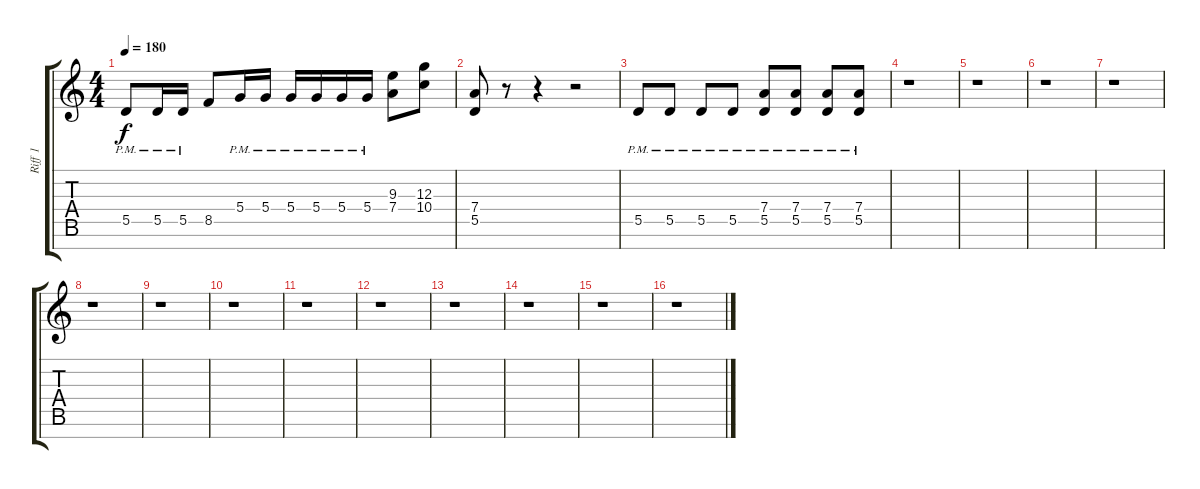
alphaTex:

\track ("Riff 1" "Riff 1") {instrument distortionguitar}
\staff {score tabs}
\tuning (E4 B3 G3 D3 A2 E2 B1) {hide}
\ts (4 4)
\tempo 180
\clef g2
\ks c
5.5{pm}.8{dy f} 5.5{pm}.16 5.5{pm}.16 8.5.8 5.4{pm}.16 5.4{pm}.16 5.4{pm}.16 5.4{pm}.16 5.4{pm}.16 5.4{pm}.16 (9.3 7.4).8 (12.3 10.4).8 |
(7.4 5.5).8 r.8 r.4 r.2 |
5.5{pm}.8 5.5{pm}.8 5.5{pm}.8 5.5{pm}.8 (7.4{pm} 5.5{pm}).8 (7.4{pm} 5.5{pm}).8 (7.4{pm} 5.5{pm}).8 (7.4{pm} 5.5{pm}).8 |
r.1 |
r.1 |
r.1 |
r.1 |
r.1 |
r.1 |
r.1 |
r.1 |
r.1 |
r.1 |
r.1 |
r.1 |
r.1
